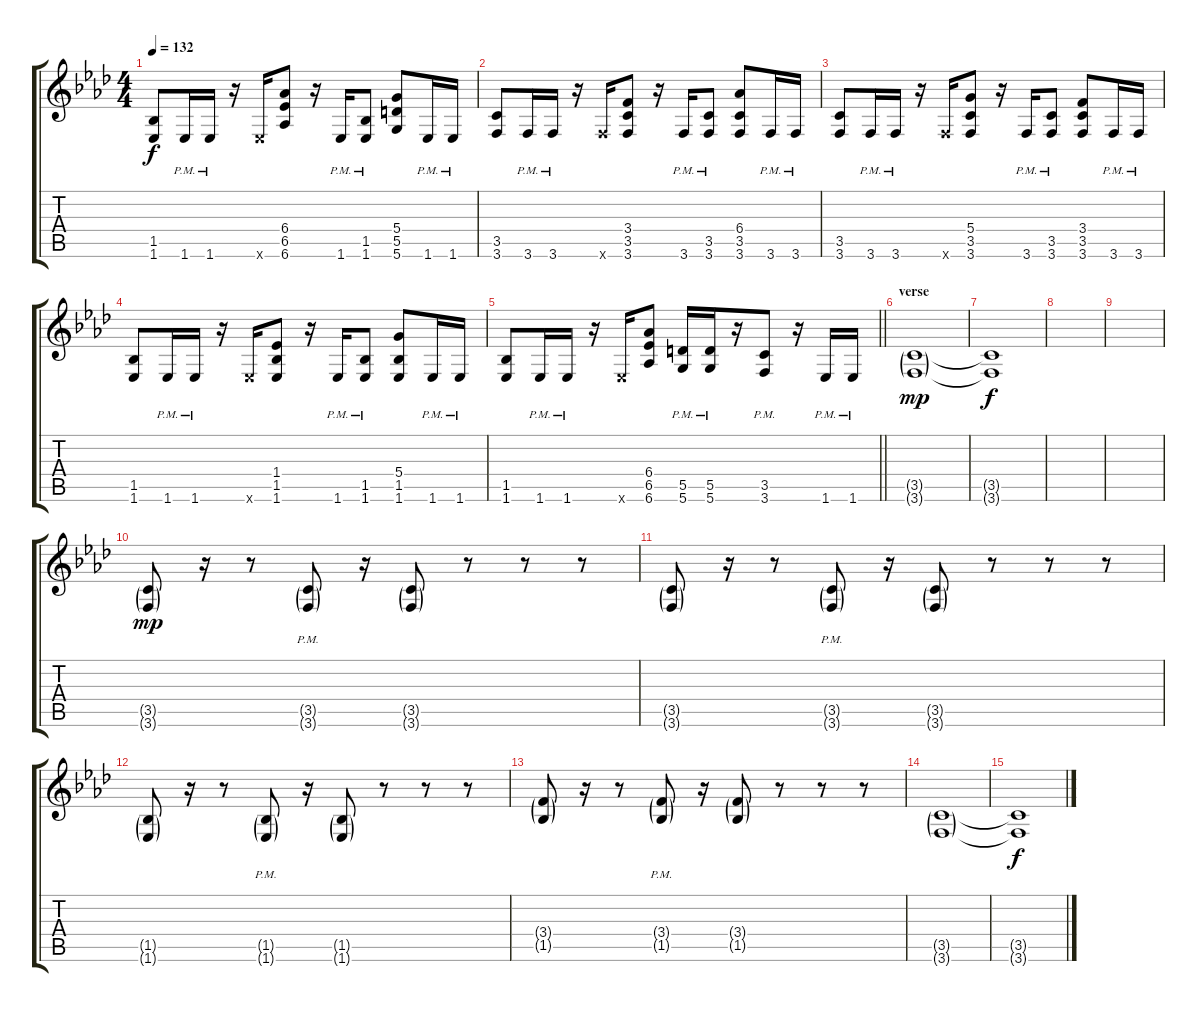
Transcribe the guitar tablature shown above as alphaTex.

\track "" {instrument distortionguitar}
\staff {score tabs}
\tuning (E4 B3 G3 D3 A2 D2) {hide}
\ts (4 4)
\tempo 132
\clef g2
\ks fminor
(1.5 1.6).8{dy f} 1.6{pm}.16 1.6{pm}.16 r.16 1.6{x}.16 (6.4 6.5 6.6).8 r.16 1.6{pm}.16 (1.5{pm} 1.6{pm}).8 (5.4 5.5 5.6).8 1.6{pm}.16 1.6{pm}.16 |
(3.5 3.6).8 3.6{pm}.16 3.6{pm}.16 r.16 3.6{x}.16 (3.4 3.5 3.6).8 r.16 3.6{pm}.16 (3.5{pm} 3.6{pm}).8 (6.4 3.5 3.6).8 3.6{pm}.16 3.6{pm}.16 |
(3.5 3.6).8 3.6{pm}.16 3.6{pm}.16 r.16 3.6{x}.16 (5.4 3.5 3.6).8 r.16 3.6{pm}.16 (3.5{pm} 3.6{pm}).8 (3.4 3.5 3.6).8 3.6{pm}.16 3.6{pm}.16 |
(1.5 1.6).8 1.6{pm}.16 1.6{pm}.16 r.16 1.6{x}.16 (1.4 1.5 1.6).8 r.16 1.6{pm}.16 (1.5{pm} 1.6{pm}).8 (5.4 1.5 1.6).8 1.6{pm}.16 1.6{pm}.16 |
\barLineRight lightlight
(1.5 1.6).8 1.6{pm}.16 1.6{pm}.16 r.16 1.6{x}.16 (6.4 6.5 6.6).8 (5.5{pm} 5.6{pm}).16 (5.5{pm} 5.6{pm}).16 r.16 (3.5{pm} 3.6{pm}).8 r.16 1.6{pm}.16 1.6{pm}.16 |
\section ("" "verse")
(3.5{g} 3.6{g}).1{dy mp volume 0} |
(3.5{t} 3.6{t}).1{dy f} |
|
|
(3.5{g} 3.6{g}).8{dy mp volume 9} r.16 r.8 (3.5{g pm} 3.6{g pm}).8 r.16 (3.5{g} 3.6{g}).8 r.8 r.8 r.8 |
(3.5{g} 3.6{g}).8 r.16 r.8 (3.5{g pm} 3.6{g pm}).8 r.16 (3.5{g} 3.6{g}).8 r.8 r.8 r.8 |
(1.5{g} 1.6{g}).8 r.16 r.8 (1.5{g pm} 1.6{g pm}).8 r.16 (1.5{g} 1.6{g}).8 r.8 r.8 r.8 |
(3.4{g} 1.5{g}).8 r.16 r.8 (3.4{g pm} 1.5{g pm}).8 r.16 (3.4{g} 1.5{g}).8 r.8 r.8 r.8 |
(3.5{g} 3.6{g}).1{volume 0} |
(3.5{t} 3.6{t}).1{dy f}
